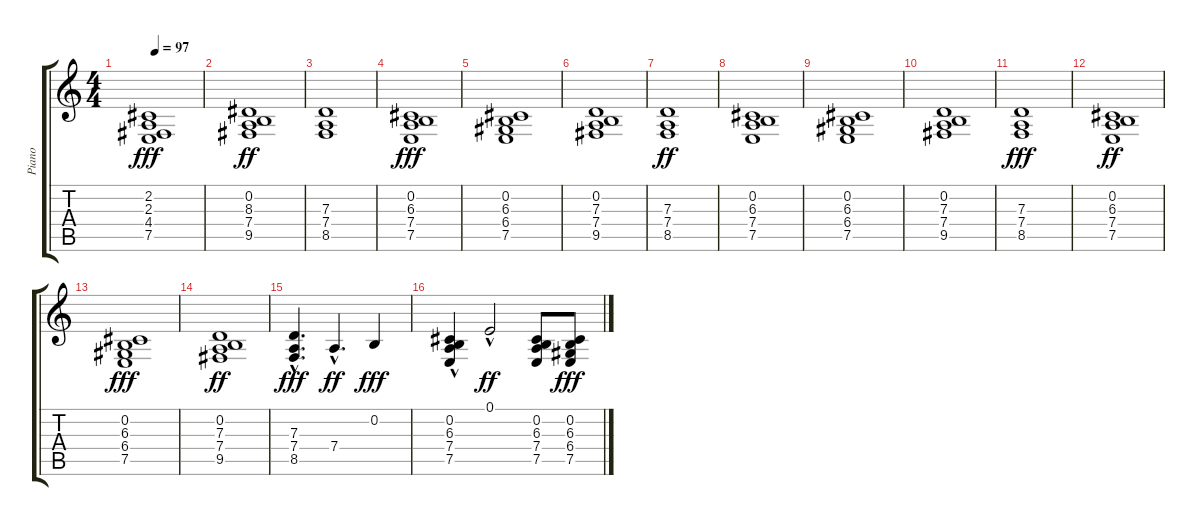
\track ("Piano" "Piano") {instrument brightacousticpiano}
\staff {score tabs}
\tuning (E4 B3 G3 D3 A2 E2) {hide}
\ts (4 4)
\tempo 97
\clef g2
\ks c
(2.2 2.3 4.4 7.5).1{dy fff} |
(0.2 8.3 7.4 9.5).1{dy ff} |
(7.3 7.4 8.5).1 |
(0.2 6.3 7.4 7.5).1{dy fff} |
(0.2 6.3 6.4 7.5).1 |
(0.2 7.3 7.4 9.5).1 |
(7.3 7.4 8.5).1{dy ff} |
(0.2 6.3 7.4 7.5).1 |
(0.2 6.3 6.4 7.5).1 |
(0.2 7.3 7.4 9.5).1 |
(7.3 7.4 8.5).1{dy fff} |
(0.2 6.3 7.4 7.5).1{dy ff} |
(0.2 6.3 6.4 7.5).1{dy fff} |
(0.2 7.3 7.4 9.5).1{dy ff} |
(7.3 7.4{hac} 8.5).4{d dy fff} 7.4{hac}.4{d dy ff} 0.2.4{dy fff} |
(0.2{hac} 6.3{hac} 7.4{hac} 7.5{hac}).4 0.1{hac}.2{dy ff} (0.2 6.3 7.4 7.5).8 (0.2 6.3 6.4 7.5).8{dy fff}
